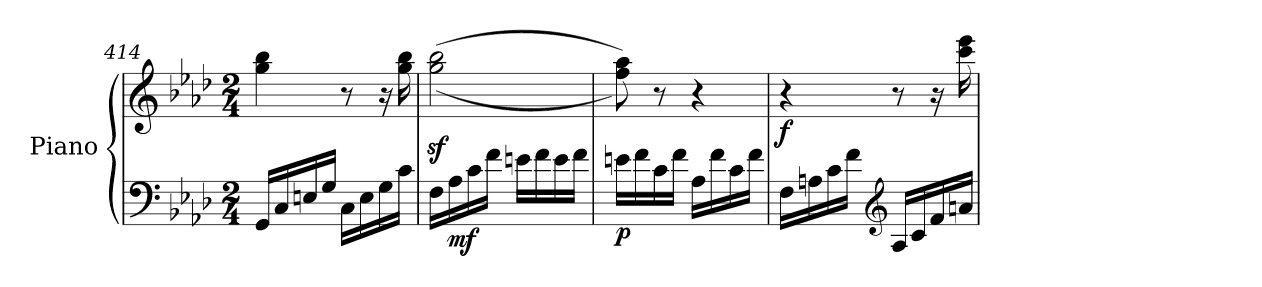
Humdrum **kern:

**kern	**kern	**dynam
*part1	*part1	*part1
*staff2	*staff1	*staff1/2
*I"Piano	*	*
*I'Pno.	*	*
*clefF4	*clefG2	*
*k[b-e-a-d-]	*k[b-e-a-d-]	*
*M2/4	*M2/4	*
=414	=414	=414
16GG/LL	4gg\ 4bb-\	.
16C/	.	.
16En/	.	.
16G/JJ	.	.
16C\LL	8r	.
16E\	.	.
16G\	16r	.
16c\JJ	16gg\ 16bb-\	.
!!LO:PB:g=z
=415	=415	=415
16F\LL	((2gg\z< 2bb-\z<	.
!	!	!LO:DY:b=2
16A-\	.	mf
16c\	.	.
16f\JJ	.	.
16en\LL	.	.
16f\	.	.
16e\	.	.
16f\JJ	.	.
=416	=416	=416
!	!	!LO:DY:b=2
16en\LL	8ff\ 8aa-\))	p
16f\	.	.
16c\	8r	.
16f\JJ	.	.
16A-\LL	4r	.
16f\	.	.
16c\	.	.
16f\JJ	.	.
=417	=417	=417
!	!	!LO:DY:b
16F\LL	4r	f
16An\	.	.
16c\	.	.
16f\JJ	.	.
*clefG2	*	*
16A/LL	8r	.
16c/	.	.
16f/	16r	.
16an/JJ	16ccc\ 16eee-\	.
=	=	=
*-	*-	*-
